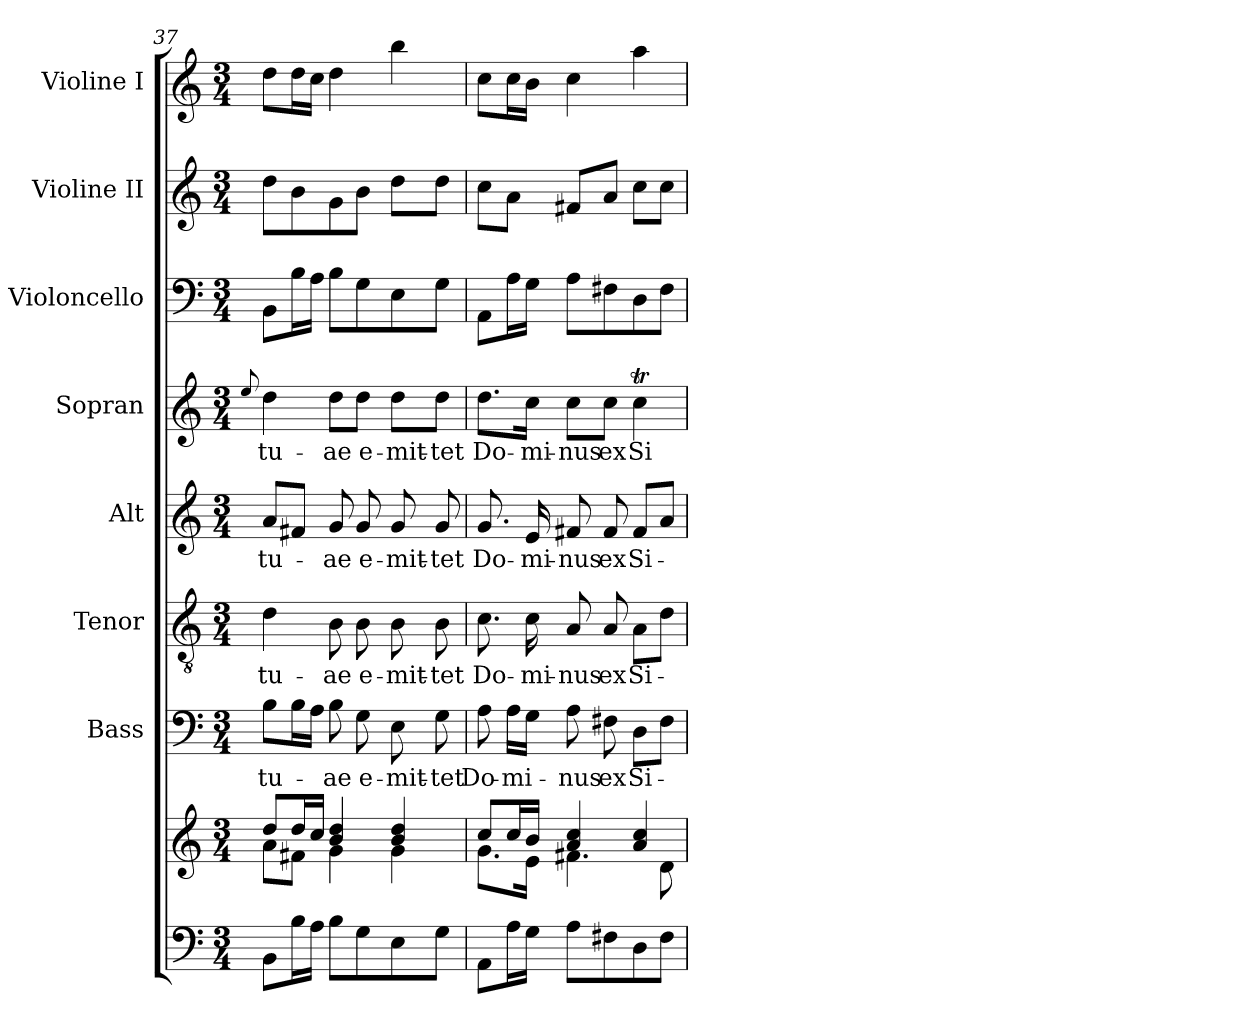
**kern	**kern	**kern	**text	**kern	**text	**kern	**text	**kern	**text	**kern	**kern	**kern
*part8	*part8	*part7	*part7	*part6	*part6	*part5	*part5	*part4	*part4	*part3	*part2	*part1
*staff9	*staff8	*staff7	*staff7	*staff6	*staff6	*staff5	*staff5	*staff4	*staff4	*staff3	*staff2	*staff1
*	*	*I"Bass	*	*I"Tenor	*	*I"Alt	*	*I"Sopran	*	*I"Violoncello	*I"Violine II	*I"Violine I
*	*	*I'B.	*	*I'T.	*	*I'A.	*	*I'S.	*	*I'Vc.	*I'Vl. II	*I'Vl. I
!!LO:PB:g=z
*clefF4	*clefG2	*clefF4	*	*clefGv2	*	*clefG2	*	*clefG2	*	*clefF4	*clefG2	*clefG2
*	*	*	*	*	*	*	*	*	*	*ITrd7c12	*	*
*k[]	*k[]	*k[]	*	*k[]	*	*k[]	*	*k[]	*	*k[]	*k[]	*k[]
*C:	*C:	*C:	*	*C:	*	*C:	*	*C:	*	*C:	*C:	*C:
*M3/4	*M3/4	*M3/4	*	*M3/4	*	*M3/4	*	*M3/4	*	*M3/4	*M3/4	*M3/4
=37	=37	=37	=37	=37	=37	=37	=37	=37	=37	=37	=37	=37
.	.	.	.	.	.	.	.	8qqee/	.	.	.	.
*	*^	*	*	*	*	*	*	*	*	*	*	*
!	!	!	!	!LO:LY:b	!	!LO:LY:b	!	!LO:LY:b	!	!LO:LY:b	!	!	!
8BB\L	8dd/L	8a\L	8B\L	tu-	4d\	tu-	8a/L	tu-	4dd\	tu-	8BBB\L	8dd\L	8dd\L
16B\L	16dd/L	8f#X\J	16B\L	.	.	.	8f#X/J	.	.	.	16BB\L	8b\	16dd\L
16A\JJ	16cc/JJ	.	16A\JJ	.	.	.	.	.	.	.	16AA\JJ	.	16cc\JJ
!	!	!	!	!LO:LY:b	!	!LO:LY:b	!	!LO:LY:b	!	!LO:LY:b	!	!	!
8B\L	4b/ 4dd/	4g\	8B\	-ae	8B\	-ae	8g/	-ae	8dd\L	-ae	8BB\L	8g\	4dd\
!	!	!	!	!LO:LY:b	!	!LO:LY:b	!	!LO:LY:b	!	!LO:LY:b	!	!	!
8G\	.	.	8G\	e-	8B\	e-	8g/	e-	8dd\J	e-	8GG\	8b\J	.
!	!	!	!	!LO:LY:b	!	!LO:LY:b	!	!LO:LY:b	!	!LO:LY:b	!	!	!
8E\	4b/ 4dd/	4g\	8E\	-mit-	8B\	-mit-	8g/	-mit-	8dd\L	-mit-	8EE\	8dd\L	4bb\
!	!	!	!	!LO:LY:b	!	!LO:LY:b	!	!LO:LY:b	!	!LO:LY:b	!	!	!
8G\J	.	.	8G\	-tet	8B\	-tet	8g/	-tet	8dd\J	-tet	8GG\J	8dd\J	.
=38	=38	=38	=38	=38	=38	=38	=38	=38	=38	=38	=38	=38	=38
!	!	!	!	!LO:LY:b	!	!LO:LY:b	!	!LO:LY:b	!	!LO:LY:b	!	!	!
8AA\L	8cc/L	8.g\L	8A\	Do-	8.c\	Do-	8.g/	Do-	8.dd\L	Do-	8AAA\L	8cc\L	8cc\L
!	!	!	!	!LO:LY:b	!	!	!	!	!	!	!	!	!
16A\L	16cc/L	.	16A\LL	-mi-	.	.	.	.	.	.	16AA\L	8a\J	16cc\L
!	!	!	!	!	!	!LO:LY:b	!	!LO:LY:b	!	!LO:LY:b	!	!	!
16G\JJ	16b/JJ	16e\Jk	16G\JJ	.	16c\	-mi-	16e/	-mi-	16cc\Jk	-mi-	16GG\JJ	.	16b\JJ
!	!	!	!	!LO:LY:b	!	!LO:LY:b	!	!LO:LY:b	!	!LO:LY:b	!	!	!
8A\L	4a/ 4cc/	4.f#X\	8A\	-nus	8A/	-nus	8f#X/	-nus	8cc\L	-nus	8AA\L	8f#X/L	4cc\
!	!	!	!	!LO:LY:b	!	!LO:LY:b	!	!LO:LY:b	!	!LO:LY:b	!	!	!
8F#X\	.	.	8F#X\	ex	8A/	ex	8f#/	ex	8cc\J	ex	8FF#X\	8a/J	.
!	!	!	!	!LO:LY:b	!	!LO:LY:b	!	!LO:LY:b	!	!LO:LY:b	!	!	!
8D\	4a/ 4cc/	.	8D\L	Si-	8A\L	Si-	8f#/L	Si-	4ccT\	Si-	8DD\	8cc\L	4aa\
8F#\J	.	8d\	8F#\J	.	8d\J	.	8a/J	.	.	.	8FF#\J	8cc\J	.
*	*v	*v	*	*	*	*	*	*	*	*	*	*	*
=	=	=	=	=	=	=	=	=	=	=	=	=
*-	*-	*-	*-	*-	*-	*-	*-	*-	*-	*-	*-	*-
